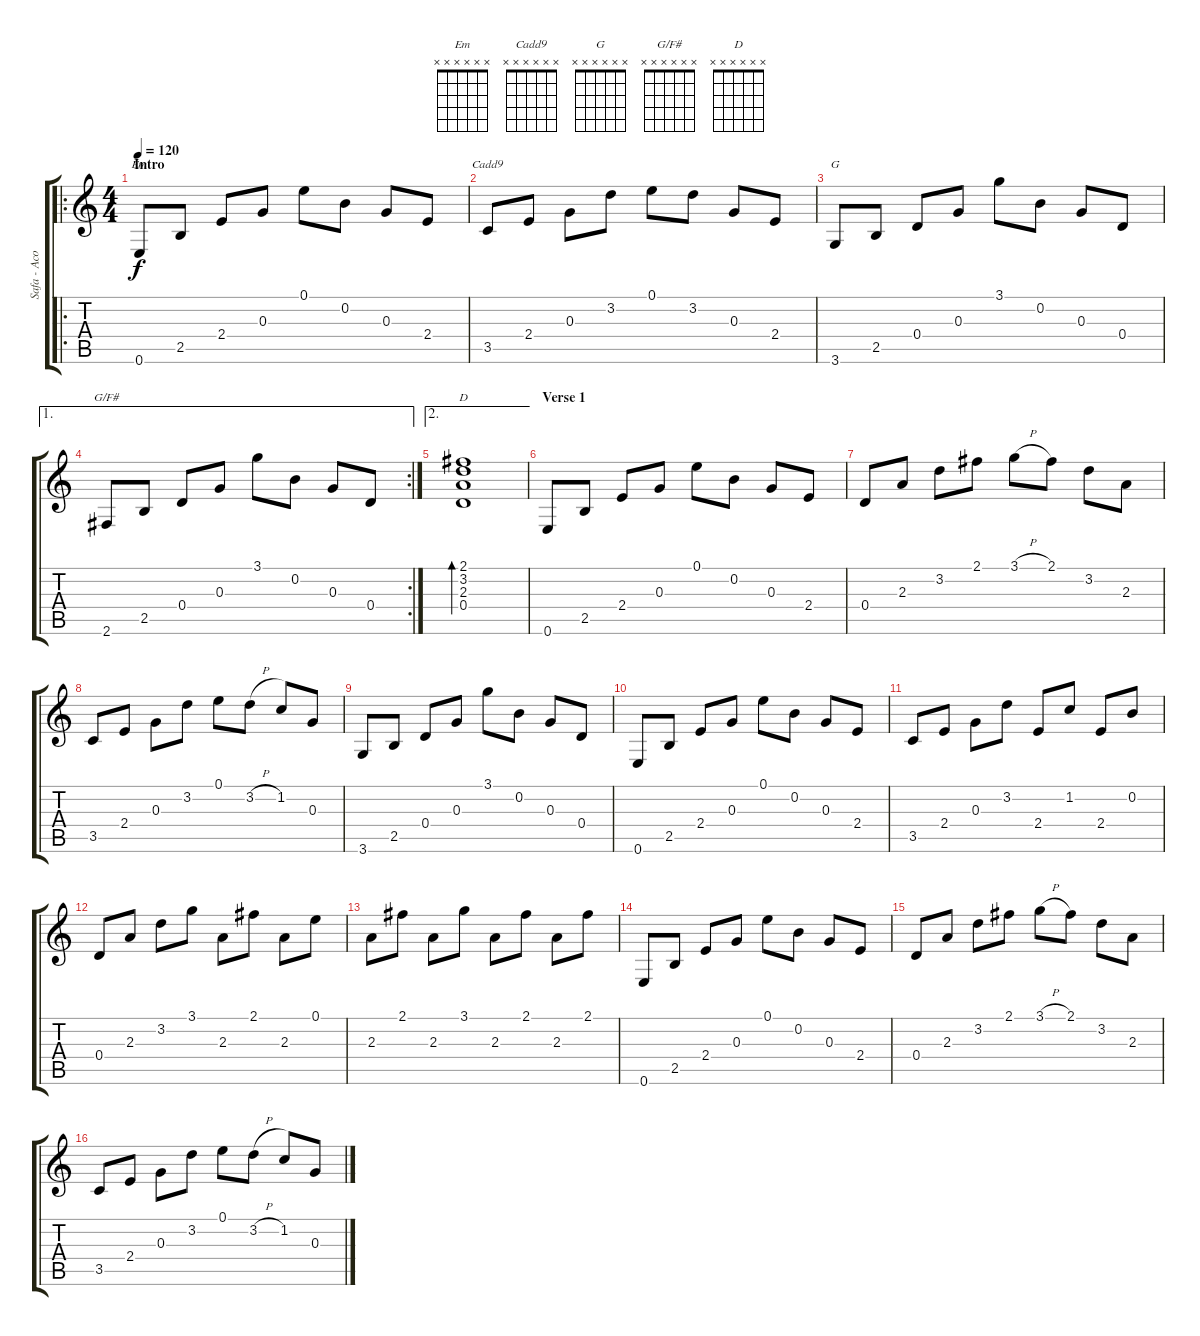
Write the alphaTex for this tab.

\track ("Safa - Acoustic Guitar" "Safa - Aco") {instrument acousticguitarsteel}
\staff {score tabs}
\tuning (E4 B3 G3 D3 A2 E2) {hide}
\chord ("Em" x x x x x x) {firstfret 0}
\chord ("Cadd9" x x x x x x) {firstfret 0}
\chord ("G" x x x x x x) {firstfret 0}
\chord ("G/F#" x x x x x x) {firstfret 0}
\chord ("D" x x x x x x) {firstfret 0}
\ro
\ts (4 4)
\section ("" "Intro")
\tempo 120
\clef g2
\ks c
0.6.8{ch "Em" dy f instrument acousticguitarsteel} 2.5.8 2.4.8 0.3.8 0.1.8 0.2.8 0.3.8 2.4.8 |
3.5.8{ch "Cadd9"} 2.4.8 0.3.8 3.2.8 0.1.8 3.2.8 0.3.8 2.4.8 |
3.6.8{ch "G"} 2.5.8 0.4.8 0.3.8 3.1.8 0.2.8 0.3.8 0.4.8 |
\ae 1
\rc 2
2.6.8{ch "G/F#"} 2.5.8 0.4.8 0.3.8 3.1.8 0.2.8 0.3.8 0.4.8 |
\ae 2
(2.1 3.2 2.3 0.4).1{bd 120 ch "D"} |
\section ("" "Verse 1")
0.6.8 2.5.8 2.4.8 0.3.8 0.1.8 0.2.8 0.3.8 2.4.8 |
0.4.8 2.3.8 3.2.8 2.1.8 3.1{h}.8 2.1.8 3.2.8 2.3.8 |
3.5.8 2.4.8 0.3.8 3.2.8 0.1.8 3.2{h}.8 1.2.8 0.3.8 |
3.6.8 2.5.8 0.4.8 0.3.8 3.1.8 0.2.8 0.3.8 0.4.8 |
0.6.8 2.5.8 2.4.8 0.3.8 0.1.8 0.2.8 0.3.8 2.4.8 |
3.5.8 2.4.8 0.3.8 3.2.8 2.4.8 1.2.8 2.4.8 0.2.8 |
0.4.8 2.3.8 3.2.8 3.1.8 2.3.8 2.1.8 2.3.8 0.1.8 |
2.3.8 2.1.8 2.3.8 3.1.8 2.3.8 2.1.8 2.3.8 2.1.8 |
0.6.8 2.5.8 2.4.8 0.3.8 0.1.8 0.2.8 0.3.8 2.4.8 |
0.4.8 2.3.8 3.2.8 2.1.8 3.1{h}.8 2.1.8 3.2.8 2.3.8 |
3.5.8 2.4.8 0.3.8 3.2.8 0.1.8 3.2{h}.8 1.2.8 0.3.8
